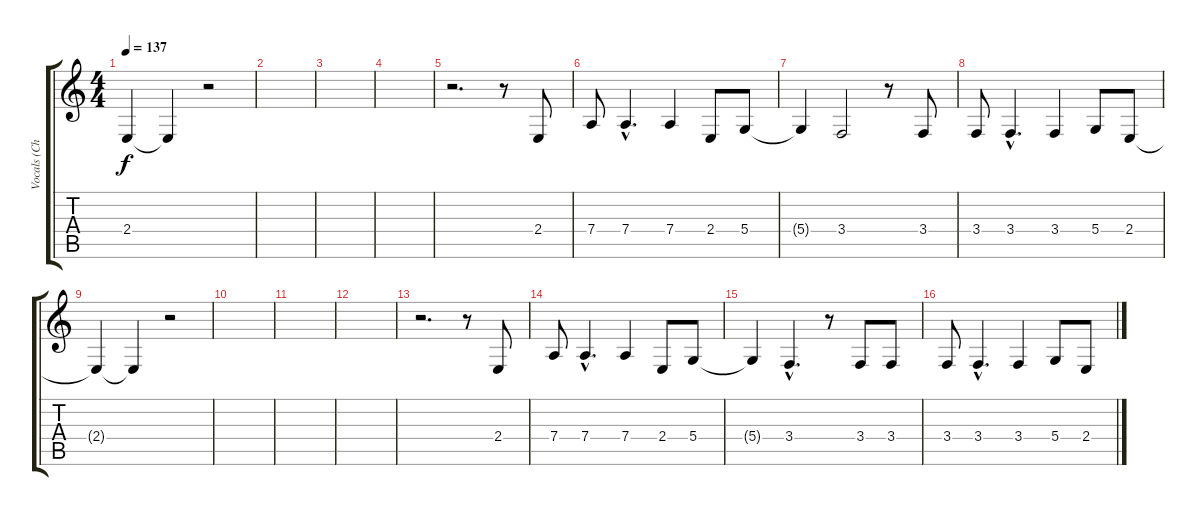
\track ("Vocals (Chris)" "Vocals (Ch") {instrument cello}
\staff {score tabs}
\tuning (E4 B3 G3 D3 A2 E2) {hide}
\ts (4 4)
\tempo 137
\clef g2
\ks c
2.4{t}.4{dy f} 2.4{t}.4 r.2 |
|
|
|
r.2{d} r.8 2.4.8 |
7.4.8 7.4{hac}.4{d} 7.4.4 2.4.8 5.4.8 |
5.4{t}.4 3.4.2 r.8 3.4.8 |
3.4.8 3.4{hac}.4{d} 3.4.4 5.4.8 2.4.8 |
2.4{t}.4 2.4{t}.4 r.2 |
|
|
|
r.2{d} r.8 2.4.8 |
7.4.8 7.4{hac}.4{d} 7.4.4 2.4.8 5.4.8 |
5.4{t}.4 3.4{hac}.4{d} r.8 3.4.8 3.4.8 |
3.4.8 3.4{hac}.4{d} 3.4.4 5.4.8 2.4.8
